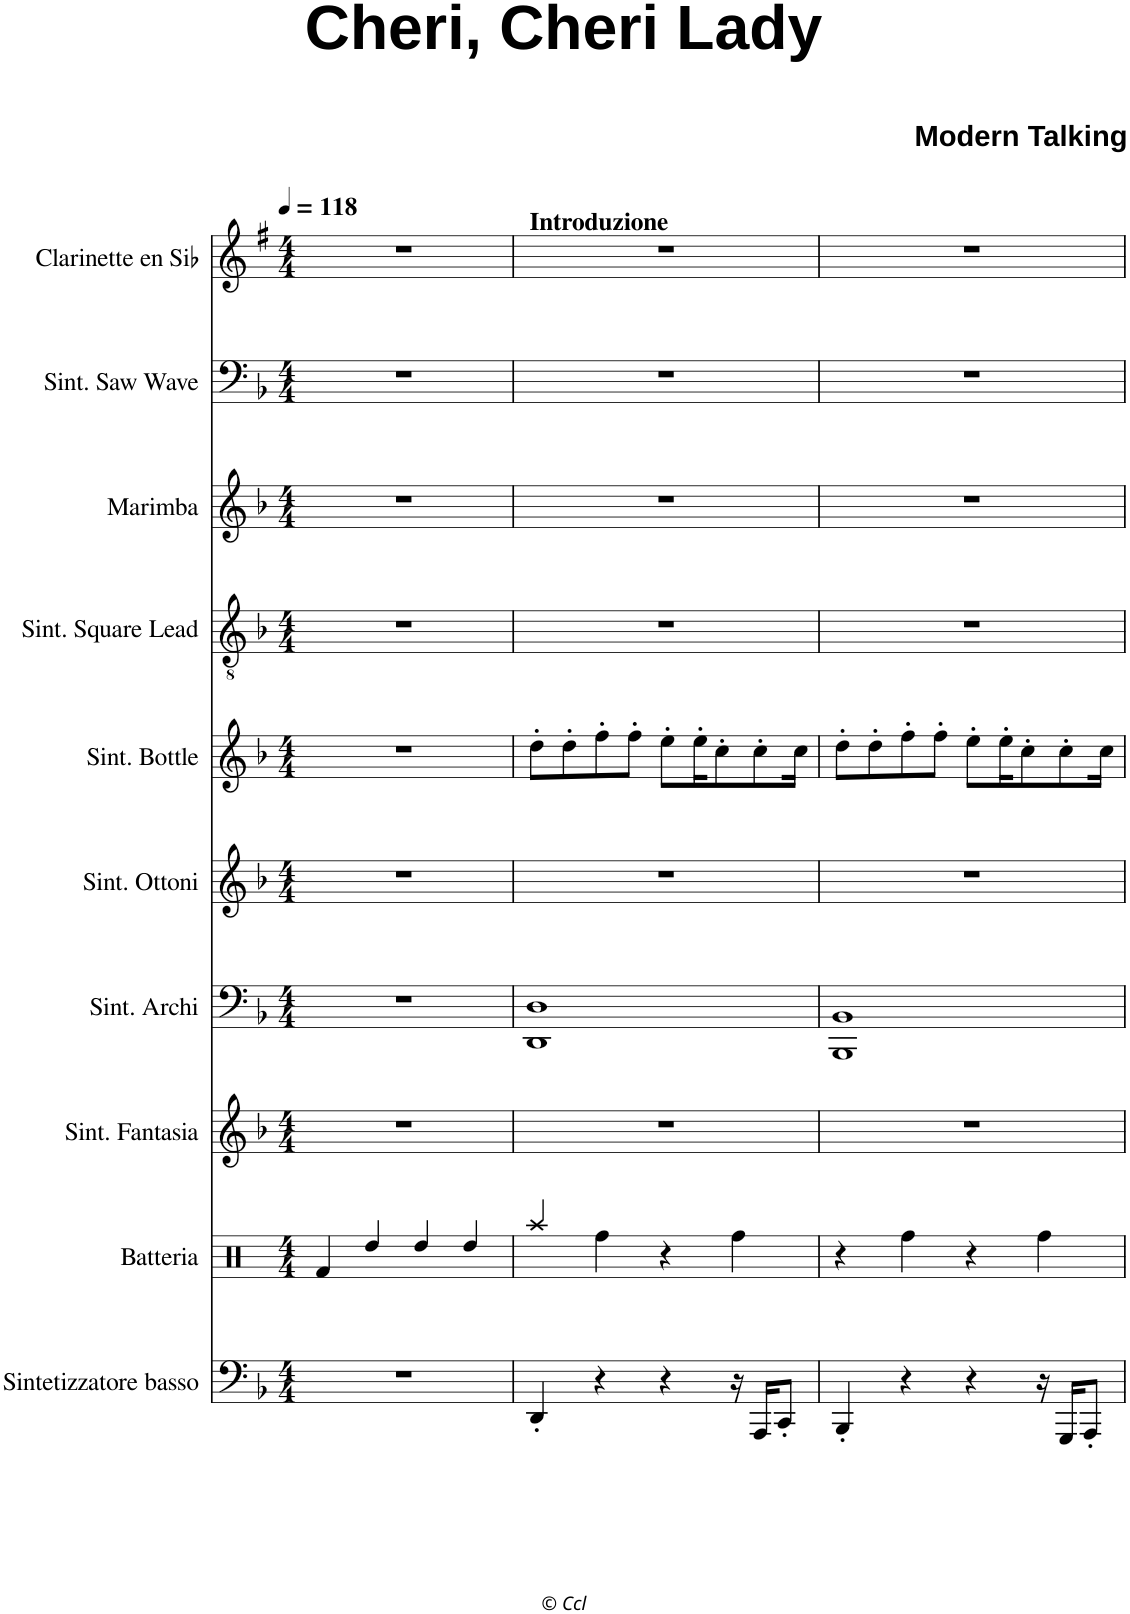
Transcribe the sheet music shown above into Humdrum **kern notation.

**kern	**kern	**kern	**kern	**kern	**kern	**kern	**kern	**kern	**kern
*part10	*part9	*part8	*part7	*part6	*part5	*part4	*part3	*part2	*part1
*staff10	*staff9	*staff8	*staff7	*staff6	*staff5	*staff4	*staff3	*staff2	*staff1
*I"Sintetizzatore basso	*I"Batteria	*I"Sint. Fantasia	*I"Sint. Archi	*I"Sint. Ottoni	*I"Sint. Bottle	*I"Sint. Square Lead	*I"Marimba	*I"Sint. Saw Wave	*I"Clarinette en Sib
*I'Sint.	*I'Batt.	*I'S. F	*I'S. A	*I'S. O	*I'S. B	*I'S. SL	*I'Mrm	*I'S. SW	*I'Clar. Sib
*clefF4	*clefX	*clefG2	*clefF4	*clefG2	*clefG2	*clefGv2	*clefG2	*clefF4	*clefG2
*	*	*	*	*	*	*	*	*	*Trd1c2
*k[b-]	*k[]	*k[b-]	*k[b-]	*k[b-]	*k[b-]	*k[b-]	*k[b-]	*k[b-]	*k[f#]
*M4/4	*M4/4	*M4/4	*M4/4	*M4/4	*M4/4	*M4/4	*M4/4	*M4/4	*M4/4
*MM118	*MM118	*MM118	*MM118	*MM118	*MM118	*MM118	*MM118	*MM118	*MM118
=1	=1	=1	=1	=1	=1	=1	=1	=1	=1
1r	4Rf/	1r	1r	1r	1r	1r	1r	1r	1r
.	4Rdd/	.	.	.	.	.	.	.	.
.	4Rdd/	.	.	.	.	.	.	.	.
.	4Rdd/	.	.	.	.	.	.	.	.
=2	=2	=2	=2	=2	=2	=2	=2	=2	=2
!	!	!	!	!	!	!	!	!	!LO:TX:a:B:t=Introduzione
4DD'/	4Raa/	1r	1DD 1D	1r	8dd'\L	1r	1r	1r	1r
.	.	.	.	.	8dd'\	.	.	.	.
4r	4Rff\	.	.	.	8ff'\	.	.	.	.
.	.	.	.	.	8ff'\J	.	.	.	.
4r	4r	.	.	.	8ee'\L	.	.	.	.
.	.	.	.	.	16ee'\K	.	.	.	.
.	.	.	.	.	8cc'\	.	.	.	.
16r	4Rff\	.	.	.	.	.	.	.	.
16AAA/KL	.	.	.	.	8cc'\	.	.	.	.
8CC'/J	.	.	.	.	.	.	.	.	.
.	.	.	.	.	16cc\Jk	.	.	.	.
=3	=3	=3	=3	=3	=3	=3	=3	=3	=3
4BBB-'/	4r	1r	1BBB- 1BB-	1r	8dd'\L	1r	1r	1r	1r
.	.	.	.	.	8dd'\	.	.	.	.
4r	4Rff\	.	.	.	8ff'\	.	.	.	.
.	.	.	.	.	8ff'\J	.	.	.	.
4r	4r	.	.	.	8ee'\L	.	.	.	.
.	.	.	.	.	16ee'\K	.	.	.	.
.	.	.	.	.	8cc'\	.	.	.	.
16r	4Rff\	.	.	.	.	.	.	.	.
16GGG/KL	.	.	.	.	8cc'\	.	.	.	.
8AAA'/J	.	.	.	.	.	.	.	.	.
.	.	.	.	.	16cc\Jk	.	.	.	.
=	=	=	=	=	=	=	=	=	=
*-	*-	*-	*-	*-	*-	*-	*-	*-	*-
